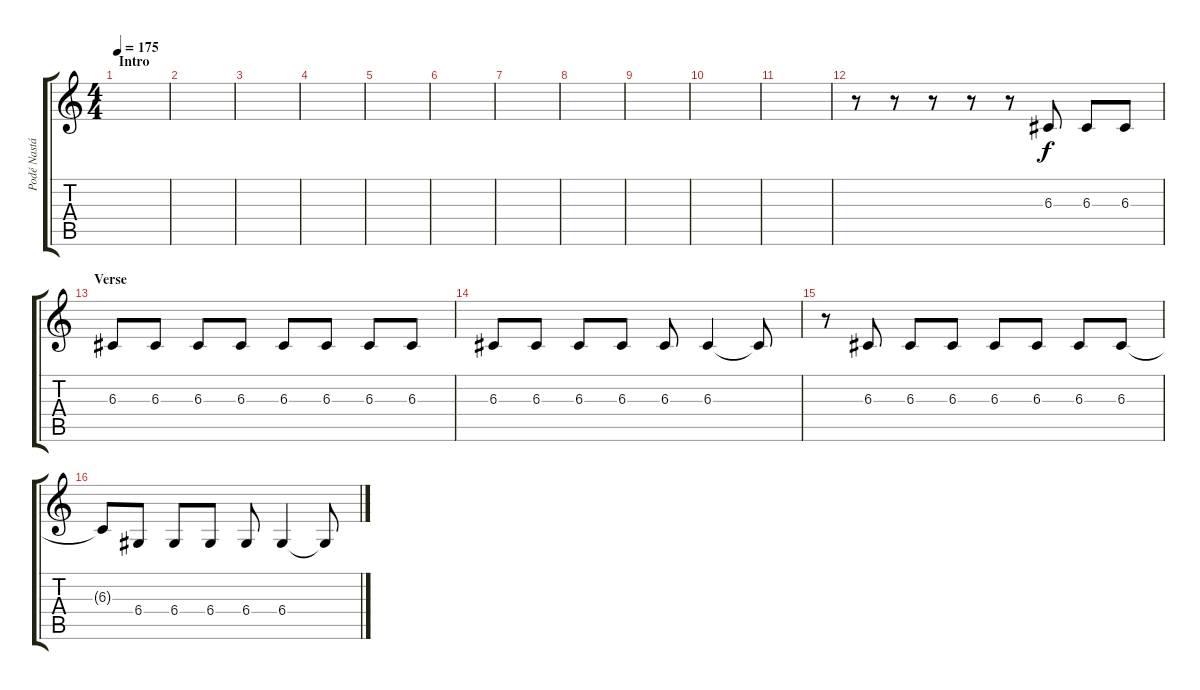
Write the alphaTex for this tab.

\track ("Podé Nastácia" "Podé Nastá") {instrument lead5charang}
\staff {score tabs}
\tuning (E4 B3 G3 D3 A2 E2) {hide}
\ts (4 4)
\section ("" "Intro")
\tempo 175
\clef g2
\ks c
|
|
|
|
|
|
|
|
|
|
|
r.8 r.8 r.8 r.8 r.8 6.3.8 6.3.8 6.3.8 |
\section ("" "Verse")
6.3.8 6.3.8 6.3.8 6.3.8 6.3.8 6.3.8 6.3.8 6.3.8 |
6.3.8 6.3.8 6.3.8 6.3.8 6.3.8 6.3.4 6.3{t}.8 |
r.8 6.3.8 6.3.8 6.3.8 6.3.8 6.3.8 6.3.8 6.3.8 |
6.3{t}.8 6.4.8 6.4.8 6.4.8 6.4.8 6.4.4 6.4{t}.8
